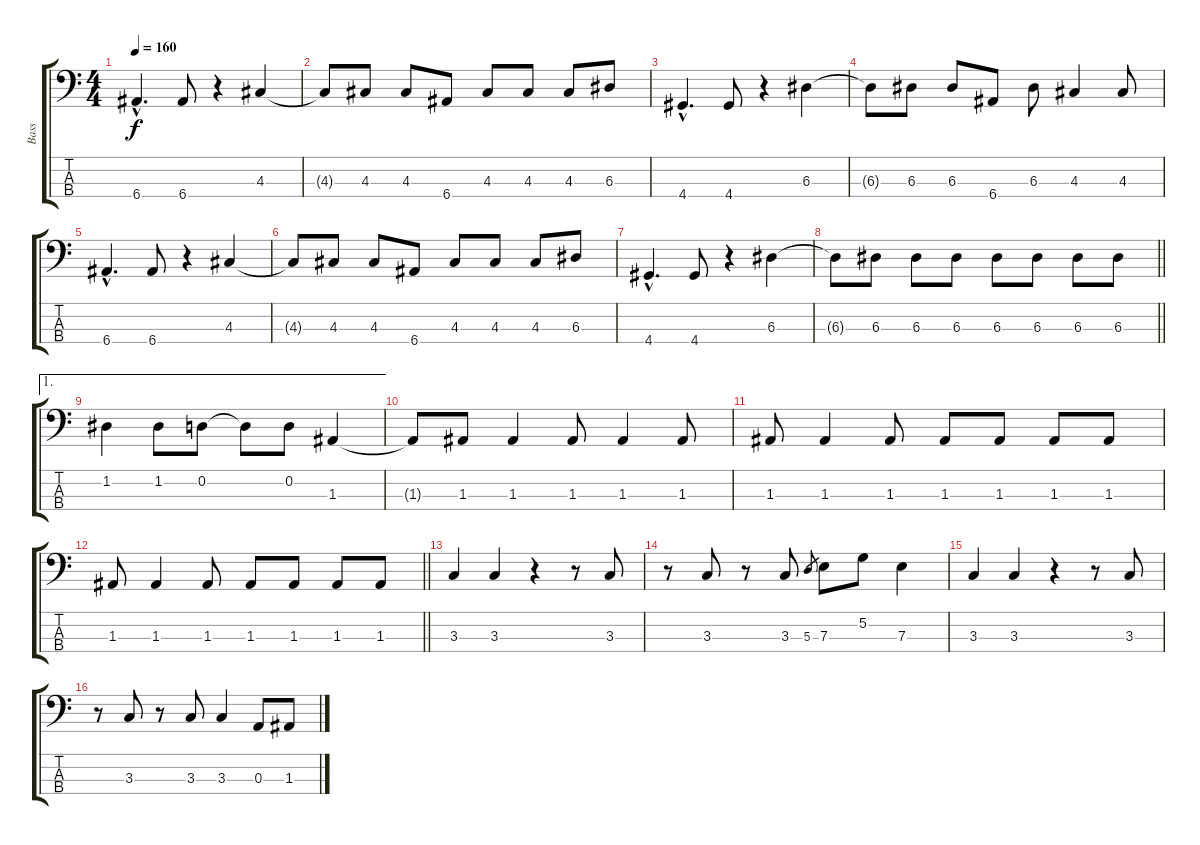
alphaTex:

\track ("Bass" "Bass") {instrument electricbasspick}
\staff {score tabs}
\tuning (G2 D2 A1 E1) {hide}
\ts (4 4)
\tempo 160
\clef f4
\ks c
6.4{hac}.4{d dy f} 6.4.8 r.4 4.3.4 |
4.3{t}.8 4.3.8 4.3.8 6.4.8 4.3.8 4.3.8 4.3.8 6.3.8 |
4.4{hac}.4{d} 4.4.8 r.4 6.3.4 |
6.3{t}.8 6.3.8 6.3.8 6.4.8 6.3.8 4.3.4 4.3.8 |
6.4{hac}.4{d} 6.4.8 r.4 4.3.4 |
4.3{t}.8 4.3.8 4.3.8 6.4.8 4.3.8 4.3.8 4.3.8 6.3.8 |
4.4{hac}.4{d} 4.4.8 r.4 6.3.4 |
\barLineRight lightlight
6.3{t}.8 6.3.8 6.3.8 6.3.8 6.3.8 6.3.8 6.3.8 6.3.8 |
\ae 1
1.2.4 1.2.8 0.2.8 0.2{t}.8 0.2.8 1.3.4 |
1.3{t}.8 1.3.8 1.3.4 1.3.8 1.3.4 1.3.8 |
1.3.8 1.3.4 1.3.8 1.3.8 1.3.8 1.3.8 1.3.8 |
\barLineRight lightlight
1.3.8 1.3.4 1.3.8 1.3.8 1.3.8 1.3.8 1.3.8 |
3.3.4 3.3.4 r.4 r.8 3.3.8 |
r.8 3.3.8 r.8 3.3.8 5.3.8{gr} 7.3.8 5.2.8 7.3.4 |
3.3.4 3.3.4 r.4 r.8 3.3.8 |
r.8 3.3.8 r.8 3.3.8 3.3.4 0.3.8 1.3.8
